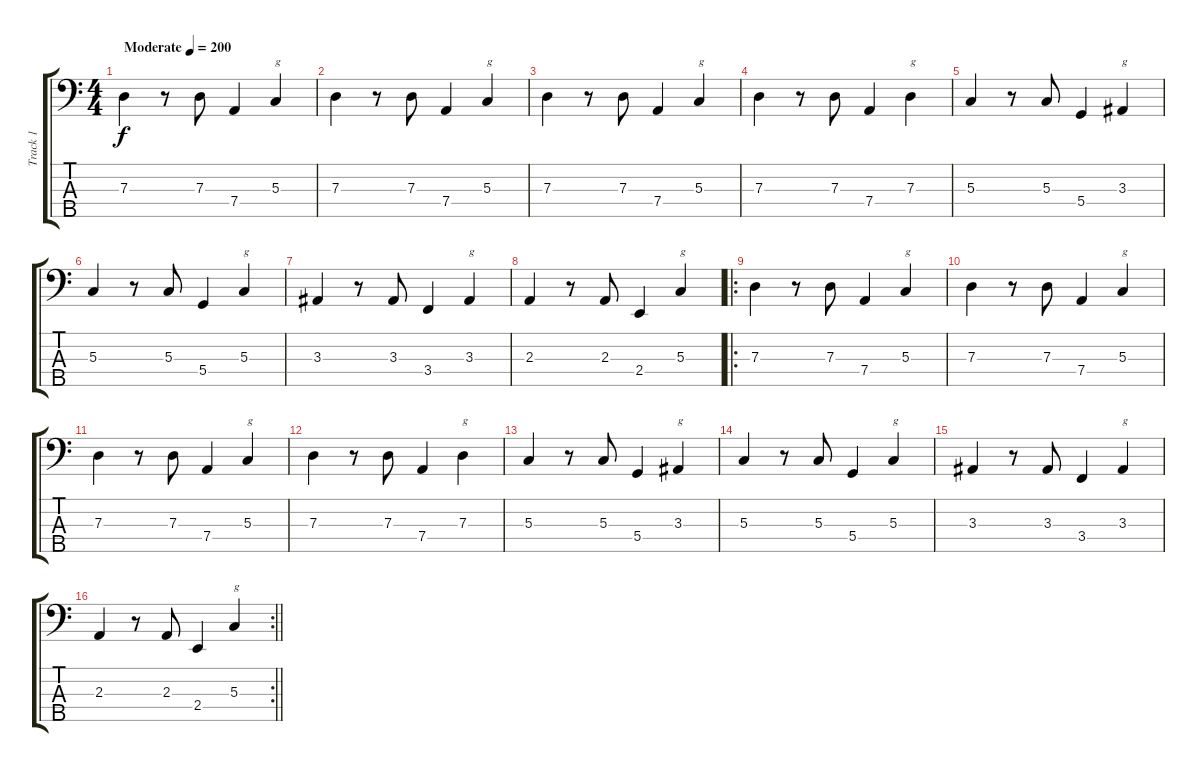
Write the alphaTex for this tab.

\track ("Track 1" "Track 1") {instrument electricbasspick}
\staff {score tabs}
\tuning (F2 C2 G1 D1 A0) {hide}
\ts (4 4)
\tempo (200 "Moderate")
\clef f4
\ks c
7.3.4{dy f instrument electricbasspick} r.8 7.3.8 7.4.4 5.3.4{txt "g"} |
7.3.4 r.8 7.3.8 7.4.4 5.3.4{txt "g"} |
7.3.4 r.8 7.3.8 7.4.4 5.3.4{txt "g"} |
7.3.4 r.8 7.3.8 7.4.4 7.3.4{txt "g"} |
5.3.4 r.8 5.3.8 5.4.4 3.3.4{txt "g"} |
5.3.4 r.8 5.3.8 5.4.4 5.3.4{txt "g"} |
3.3.4 r.8 3.3.8 3.4.4 3.3.4{txt "g"} |
2.3.4 r.8 2.3.8 2.4.4 5.3.4{txt "g"} |
\ro
7.3.4 r.8 7.3.8 7.4.4 5.3.4{txt "g"} |
7.3.4 r.8 7.3.8 7.4.4 5.3.4{txt "g"} |
7.3.4 r.8 7.3.8 7.4.4 5.3.4{txt "g"} |
7.3.4 r.8 7.3.8 7.4.4 7.3.4{txt "g"} |
5.3.4 r.8 5.3.8 5.4.4 3.3.4{txt "g"} |
5.3.4 r.8 5.3.8 5.4.4 5.3.4{txt "g"} |
3.3.4 r.8 3.3.8 3.4.4 3.3.4{txt "g"} |
\rc 2
\barLineRight lightlight
2.3.4 r.8 2.3.8 2.4.4 5.3.4{txt "g"}
